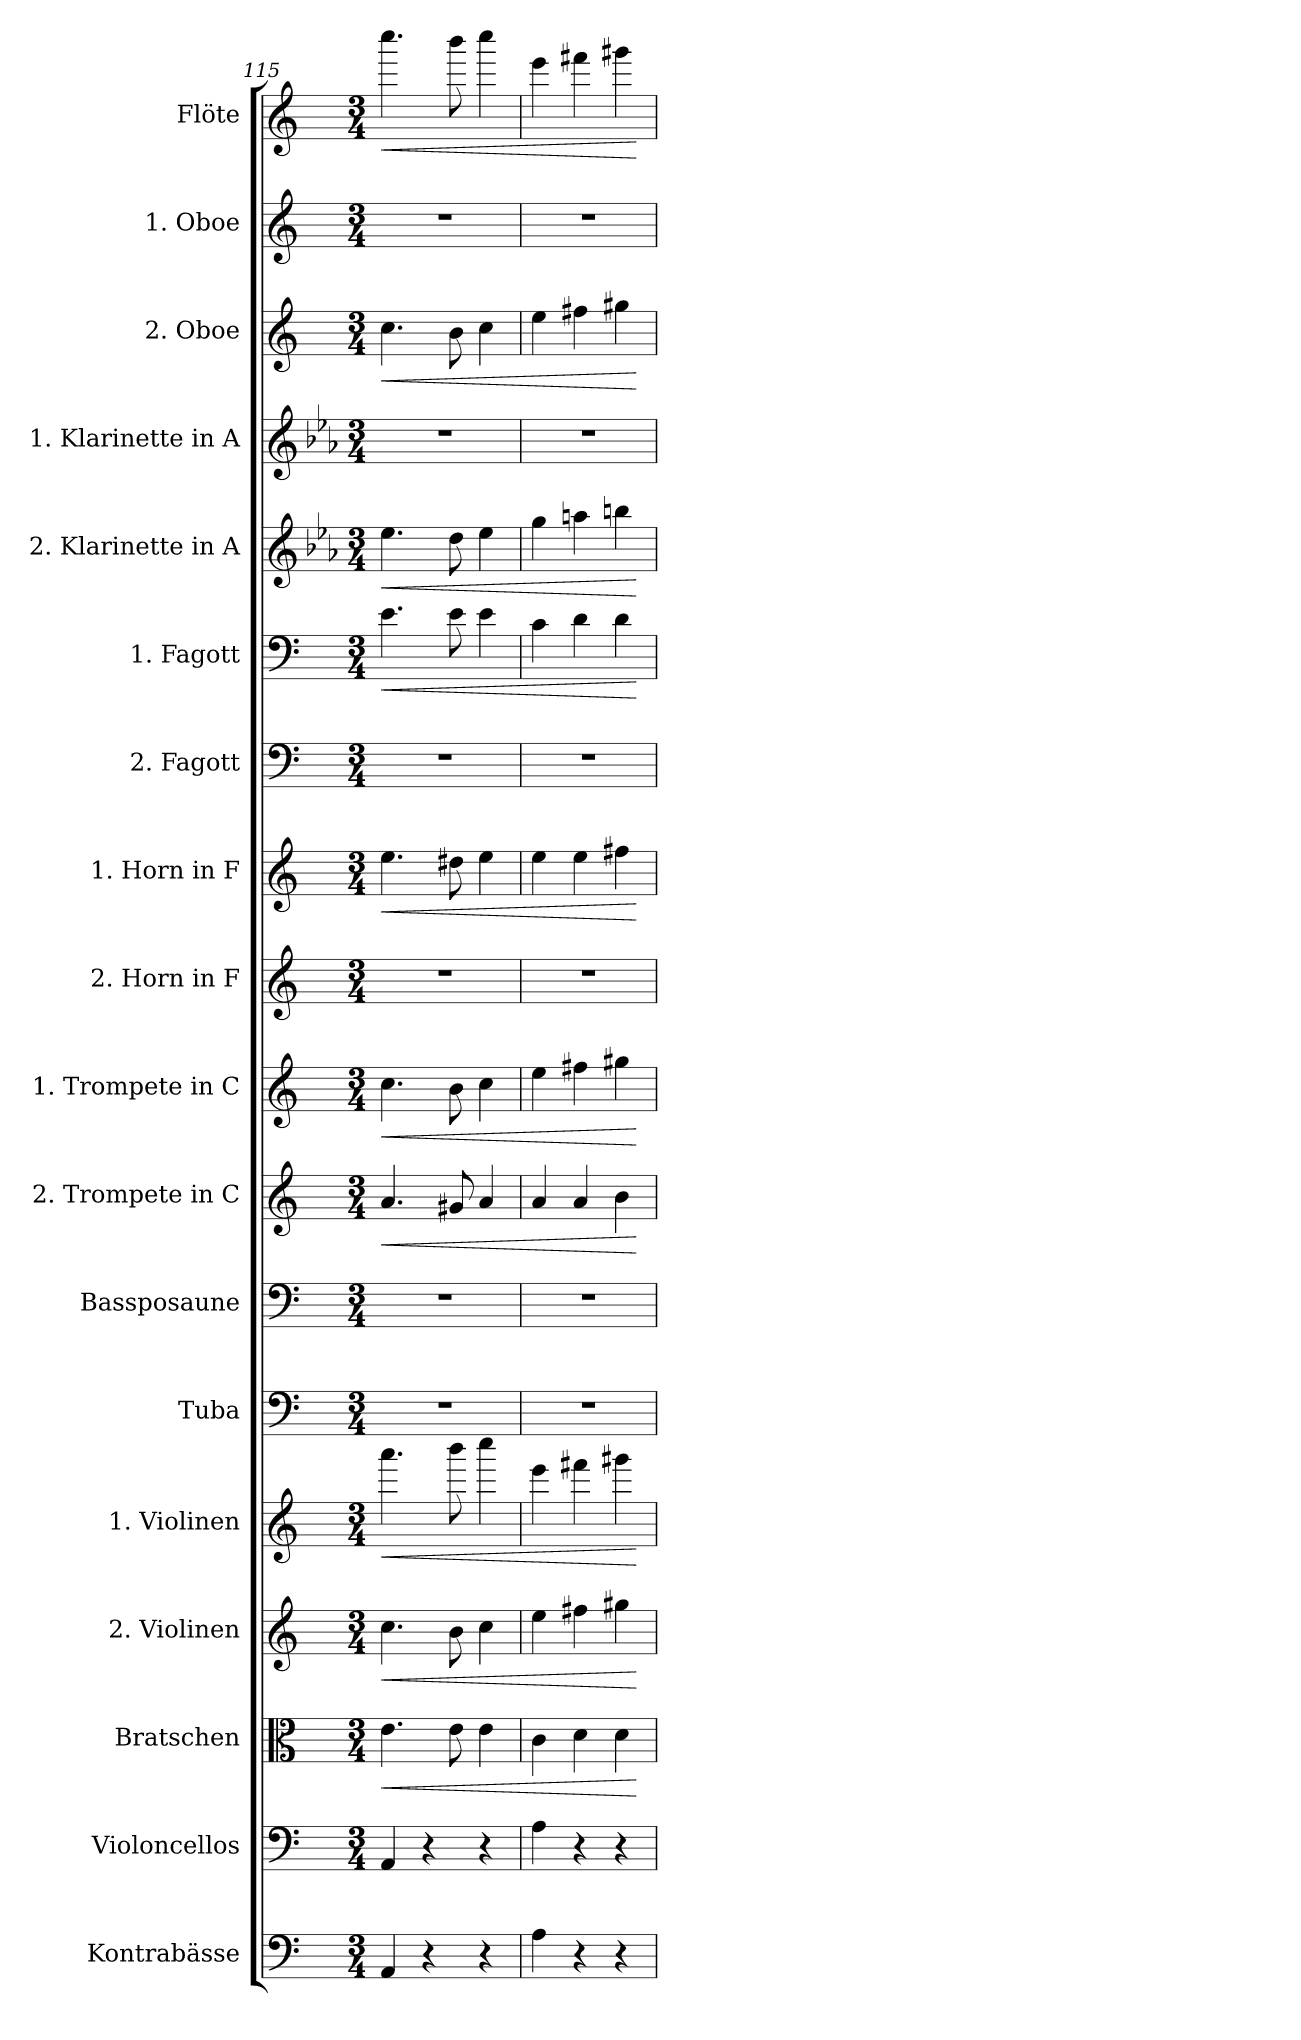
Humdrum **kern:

**kern	**kern	**kern	**dynam	**kern	**dynam	**kern	**dynam	**kern	**kern	**kern	**dynam	**kern	**dynam	**kern	**kern	**dynam	**kern	**kern	**dynam	**kern	**dynam	**kern	**kern	**dynam	**kern	**kern	**dynam
*part18	*part17	*part16	*part16	*part15	*part15	*part14	*part14	*part13	*part12	*part11	*part11	*part10	*part10	*part9	*part8	*part8	*part7	*part6	*part6	*part5	*part5	*part4	*part3	*part3	*part2	*part1	*part1
*staff18	*staff17	*staff16	*staff16	*staff15	*staff15	*staff14	*staff14	*staff13	*staff12	*staff11	*staff11	*staff10	*staff10	*staff9	*staff8	*staff8	*staff7	*staff6	*staff6	*staff5	*staff5	*staff4	*staff3	*staff3	*staff2	*staff1	*staff1
*I"Kontrabässe	*I"Violoncellos	*I"Bratschen	*	*I"2. Violinen	*	*I"1. Violinen	*	*I"Tuba	*I"Bassposaune	*I"2. Trompete in C	*	*I"1. Trompete in C	*	*I"2. Horn in F	*I"1. Horn in F	*	*I"2. Fagott	*I"1. Fagott	*	*I"2. Klarinette in A	*	*I"1. Klarinette in A	*I"2. Oboe	*	*I"1. Oboe	*I"Flöte	*
*I'Kbs.	*I'Vcs.	*I'Bran.	*	*I'2. Vln.	*	*I'1. Vln.	*	*I'Tba.	*I'B.psn.	*	*	*	*	*	*	*	*I'2. Fgt.	*I'1. Fgt.	*	*	*	*	*I'2. Ob.	*	*I'1. Ob.	*I'Fl.	*
*clefF4	*clefF4	*clefC3	*	*clefG2	*	*clefG2	*	*clefF4	*clefF4	*clefG2	*	*clefG2	*	*clefG2	*clefG2	*	*clefF4	*clefF4	*	*clefG2	*	*clefG2	*clefG2	*	*clefG2	*clefG2	*
*ITrd7c12	*	*	*	*	*	*	*	*	*	*	*	*	*	*ITrd4c7	*ITrd4c7	*	*	*	*	*ITrd2c3	*	*ITrd2c3	*	*	*	*	*
*k[]	*k[]	*k[]	*	*k[]	*	*k[]	*	*k[]	*k[]	*k[]	*	*k[]	*	*k[b-]	*k[b-]	*	*k[]	*k[]	*	*k[]	*	*k[]	*k[]	*	*k[]	*k[]	*
*M3/4	*M3/4	*M3/4	*	*M3/4	*	*M3/4	*	*M3/4	*M3/4	*M3/4	*	*M3/4	*	*M3/4	*M3/4	*	*M3/4	*M3/4	*	*M3/4	*	*M3/4	*M3/4	*	*M3/4	*M3/4	*
=115	=115	=115	=115	=115	=115	=115	=115	=115	=115	=115	=115	=115	=115	=115	=115	=115	=115	=115	=115	=115	=115	=115	=115	=115	=115	=115	=115
!	!	!	!LO:HP:b	!	!LO:HP:b	!	!LO:HP:b	!	!	!	!LO:HP:b	!	!LO:HP:b	!	!	!LO:HP:b	!	!	!LO:HP:b	!	!LO:HP:b	!	!	!LO:HP:b	!	!	!LO:HP:b
4AAA/	4AA/	4.e\	<	4.cc\	<	4.aaa\	<	2.r	2.r	4.a/	<	4.cc\	<	2.r	4.a\	<	2.r	4.e\	<	4.cc\	<	2.r	4.cc\	<	2.r	4.cccc\	<
4r	4r	.	.	.	.	.	.	.	.	.	.	.	.	.	.	.	.	.	.	.	.	.	.	.	.	.	.
.	.	8e\	.	8b\	.	8bbb\	.	.	.	8g#X/	.	8b\	.	.	8g#X\	.	.	8e\	.	8b\	.	.	8b\	.	.	8bbb\	.
4r	4r	4e\	.	4cc\	.	4cccc\	.	.	.	4a/	.	4cc\	.	.	4a\	.	.	4e\	.	4cc\	.	.	4cc\	.	.	4cccc\	.
=116	=116	=116	=116	=116	=116	=116	=116	=116	=116	=116	=116	=116	=116	=116	=116	=116	=116	=116	=116	=116	=116	=116	=116	=116	=116	=116	=116
4AA\	4A\	4c\	.	4ee\	.	4eee\	.	2.r	2.r	4a/	.	4ee\	.	2.r	4a\	.	2.r	4c\	.	4ee\	.	2.r	4ee\	.	2.r	4eee\	.
4r	4r	4d\	.	4ff#X\	.	4fff#X\	.	.	.	4a/	.	4ff#X\	.	.	4a\	.	.	4d\	.	4ff#X\	.	.	4ff#X\	.	.	4fff#X\	.
4r	4r	4d\	.	4gg#X\	.	4ggg#X\	.	.	.	4b\	.	4gg#X\	.	.	4bn\	.	.	4d\	.	4gg#X\	.	.	4gg#X\	.	.	4ggg#X\	.
.	.	.	[	.	[	.	[	.	.	.	[	.	[	.	.	[	.	.	[	.	[	.	.	[	.	.	[
=	=	=	=	=	=	=	=	=	=	=	=	=	=	=	=	=	=	=	=	=	=	=	=	=	=	=	=
*-	*-	*-	*-	*-	*-	*-	*-	*-	*-	*-	*-	*-	*-	*-	*-	*-	*-	*-	*-	*-	*-	*-	*-	*-	*-	*-	*-
